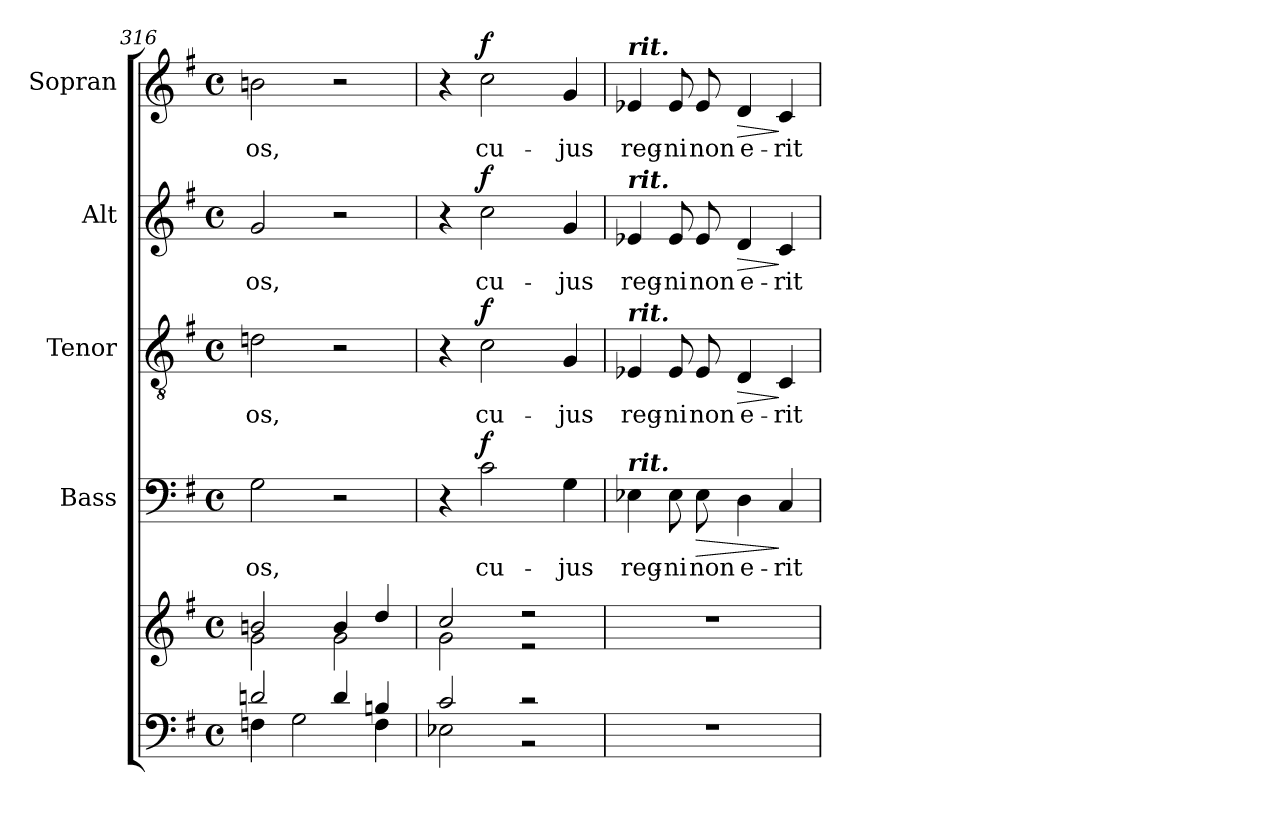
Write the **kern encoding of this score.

**kern	**kern	**kern	**text	**dynam	**kern	**text	**dynam	**kern	**text	**dynam	**kern	**text	**dynam
*part5	*part5	*part4	*part4	*part4	*part3	*part3	*part3	*part2	*part2	*part2	*part1	*part1	*part1
*staff6	*staff5	*staff4	*staff4	*staff4	*staff3	*staff3	*staff3	*staff2	*staff2	*staff2	*staff1	*staff1	*staff1
*	*	*I"Bass	*	*	*I"Tenor	*	*	*I"Alt	*	*	*I"Sopran	*	*
*	*	*I'B.	*	*	*I'T.	*	*	*I'A.	*	*	*I'S.	*	*
!!LO:PB:g=z
*clefF4	*clefG2	*clefF4	*	*	*clefGv2	*	*	*clefG2	*	*	*clefG2	*	*
*k[f#]	*k[f#]	*k[f#]	*	*	*k[f#]	*	*	*k[f#]	*	*	*k[f#]	*	*
*G:	*G:	*G:	*	*	*G:	*	*	*G:	*	*	*G:	*	*
*M4/4	*M4/4	*M4/4	*	*	*M4/4	*	*	*M4/4	*	*	*M4/4	*	*
*met(c)	*met(c)	*met(c)	*	*	*met(c)	*	*	*met(c)	*	*	*met(c)	*	*
=316	=316	=316	=316	=316	=316	=316	=316	=316	=316	=316	=316	=316	=316
*^	*^	*	*	*	*	*	*	*	*	*	*	*	*
!	!	!	!	!	!LO:LY:b	!	!	!LO:LY:b	!	!	!LO:LY:b	!	!	!LO:LY:b	!
2dn/	4Fn\	2bn/	2g\	2G\	-os,	.	2dn\	-os,	.	2g/	-os,	.	2bn\	-os,	.
.	2G\	.	.	.	.	.	.	.	.	.	.	.	.	.	.
4d/	.	4b/	2g\	2r	.	.	2r	.	.	2r	.	.	2r	.	.
4Bn/	4F\	4dd/	.	.	.	.	.	.	.	.	.	.	.	.	.
=317	=317	=317	=317	=317	=317	=317	=317	=317	=317	=317	=317	=317	=317	=317	=317
2c/	2E-X\	2cc/	2g\	4r	.	.	4r	.	.	4r	.	.	4r	.	.
!	!	!	!	!	!LO:LY:b	!LO:DY:a	!	!LO:LY:b	!LO:DY:a	!	!LO:LY:b	!LO:DY:a	!	!LO:LY:b	!LO:DY:a
.	.	.	.	2c\	cu-	f	2c\	cu-	f	2cc\	cu-	f	2cc\	cu-	f
2r	2r	2r	2r	.	.	.	.	.	.	.	.	.	.	.	.
!	!	!	!	!	!LO:LY:b	!	!	!LO:LY:b	!	!	!LO:LY:b	!	!	!LO:LY:b	!
.	.	.	.	4G\	-jus	.	4G/	-jus	.	4g/	-jus	.	4g/	-jus	.
*v	*v	*	*	*	*	*	*	*	*	*	*	*	*	*	*
*	*v	*v	*	*	*	*	*	*	*	*	*	*	*	*
=318	=318	=318	=318	=318	=318	=318	=318	=318	=318	=318	=318	=318	=318
!	!	!	!	!	!	!	!	!	!	!	!LO:TX:a:Bi:t=rit.	!	!
!	!	!	!	!	!	!	!	!LO:TX:a:Bi:t=rit.	!	!	!	!	!
!	!	!	!	!	!LO:TX:a:Bi:t=rit.	!	!	!	!	!	!	!	!
!	!	!LO:TX:a:Bi:t=rit.	!	!	!	!	!	!	!	!	!	!	!
!	!	!	!LO:LY:b	!	!	!LO:LY:b	!	!	!LO:LY:b	!	!	!LO:LY:b	!
1r	1r	4E-X\	reg-	.	4E-X/	reg-	.	4e-X/	reg-	.	4e-X/	reg-	.
!	!	!	!LO:LY:b	!	!	!LO:LY:b	!	!	!LO:LY:b	!	!	!LO:LY:b	!
.	.	8E-\	-ni	.	8E-/	-ni	.	8e-/	-ni	.	8e-/	-ni	.
!	!	!	!LO:LY:b	!LO:HP:b	!	!LO:LY:b	!	!	!LO:LY:b	!	!	!LO:LY:b	!
.	.	8E-\	non	>	8E-/	non	.	8e-/	non	.	8e-/	non	.
!	!	!	!LO:LY:b	!	!	!LO:LY:b	!LO:HP:b	!	!LO:LY:b	!LO:HP:b	!	!LO:LY:b	!LO:HP:b
.	.	4D\	e-	.	4D/	e-	>	4d/	e-	>	4d/	e-	>
!	!	!	!LO:LY:b	!	!	!LO:LY:b	!	!	!LO:LY:b	!	!	!LO:LY:b	!
.	.	4C/	-rit	]	4C/	-rit	]	4c/	-rit	]	4c/	-rit	]
=	=	=	=	=	=	=	=	=	=	=	=	=	=
*-	*-	*-	*-	*-	*-	*-	*-	*-	*-	*-	*-	*-	*-
